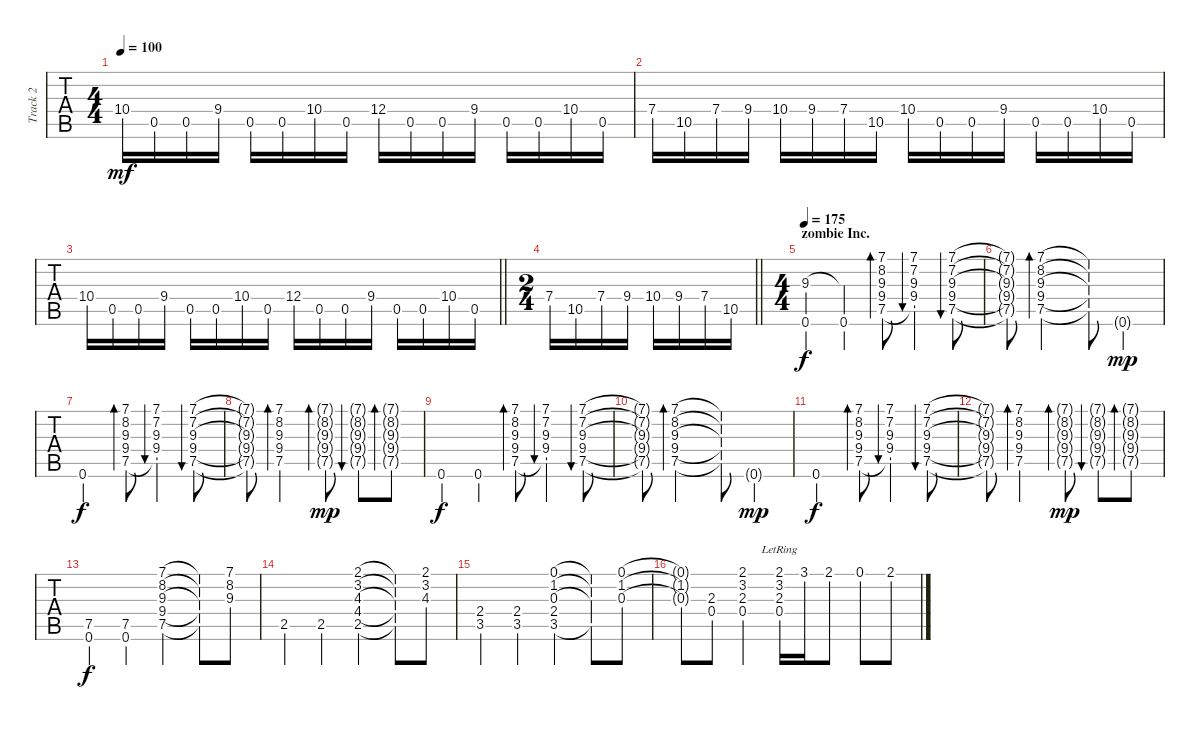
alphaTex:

\track ("Track 2" "Track 2") {instrument acousticguitarnylon}
\staff {tabs}
\tuning (E4 B3 G3 D3 A2 E2) {hide}
\ts (4 4)
\tempo 100
\clef g2
\ks c
10.4.16{dy mf} 0.5.16 0.5.16 9.4.16 0.5.16 0.5.16 10.4.16 0.5.16 12.4.16 0.5.16 0.5.16 9.4.16 0.5.16 0.5.16 10.4.16 0.5.16 |
7.4.16 10.5.16 7.4.16 9.4.16 10.4.16 9.4.16 7.4.16 10.5.16 10.4.16 0.5.16 0.5.16 9.4.16 0.5.16 0.5.16 10.4.16 0.5.16 |
\barLineRight lightlight
10.4.16 0.5.16 0.5.16 9.4.16 0.5.16 0.5.16 10.4.16 0.5.16 12.4.16 0.5.16 0.5.16 9.4.16 0.5.16 0.5.16 10.4.16 0.5.16 |
\ts (2 4)
\barLineRight lightlight
7.4.16 10.5.16 7.4.16 9.4.16 10.4.16 9.4.16 7.4.16 10.5.16 |
\ts (4 4)
\section ("" "zombie Inc.")
\tempo 175
(9.3 0.6).4{dy f} (9.3{t} 0.6).4 (7.1 8.2 9.3 9.4 7.5).8{bd 120} (7.1 7.2 9.3 9.4 7.5{t}).4{bu 120} (7.1 7.2 9.3 9.4 7.5).8{bu 120} |
(7.1{t} 7.2{t} 9.3{t} 9.4{t} 7.5{t}).8 (7.1 8.2 9.3 9.4 7.5).2{bd 120} (7.1{t} 8.2{t} 9.3{t} 9.4{t} 7.5{t}).8 0.6{g}.4{dy mp} |
0.6.2{dy f} (7.1 8.2 9.3 9.4 7.5).8{bd 120} (7.1 7.2 9.3 9.4 7.5{t}).4{bu 120} (7.1 7.2 9.3 9.4 7.5).8{bu 120} |
(7.1{t} 7.2{t} 9.3{t} 9.4{t} 7.5{t}).8 (7.1 8.2 9.3 9.4 7.5).2{bd 120} (7.1{g} 8.2{g} 9.3{g} 9.4{g} 7.5{g}).8{bd 120 dy mp} (7.1{g} 8.2{g} 9.3{g} 9.4{g} 7.5{g}).8{bu 120} (7.1{g} 8.2{g} 9.3{g} 9.4{g} 7.5{g}).8{bd 120} |
0.6.4{dy f} 0.6.4 (7.1 8.2 9.3 9.4 7.5).8{bd 120} (7.1 7.2 9.3 9.4 7.5{t}).4{bu 120} (7.1 7.2 9.3 9.4 7.5).8{bu 120} |
(7.1{t} 7.2{t} 9.3{t} 9.4{t} 7.5{t}).8 (7.1 8.2 9.3 9.4 7.5).2{bd 120} (7.1{t} 8.2{t} 9.3{t} 9.4{t} 7.5{t}).8 0.6{g}.4{dy mp} |
0.6.2{dy f} (7.1 8.2 9.3 9.4 7.5).8{bd 120} (7.1 7.2 9.3 9.4 7.5{t}).4{bu 120} (7.1 7.2 9.3 9.4 7.5).8{bu 120} |
(7.1{t} 7.2{t} 9.3{t} 9.4{t} 7.5{t}).8 (7.1 8.2 9.3 9.4 7.5).2{bd 120} (7.1{g} 8.2{g} 9.3{g} 9.4{g} 7.5{g}).8{bd 120 dy mp} (7.1{g} 8.2{g} 9.3{g} 9.4{g} 7.5{g}).8{bu 120} (7.1{g} 8.2{g} 9.3{g} 9.4{g} 7.5{g}).8{bd 120} |
(7.5 0.6).4{dy f} (7.5 0.6).4 (7.1 8.2 9.3 9.4 7.5).4 (7.1{t} 8.2{t} 9.3{t} 9.4{t} 7.5{t}).8 (7.1 8.2 9.3).8 |
2.5.4 2.5.4 (2.1 3.2 4.3 4.4 2.5).4 (2.1{t} 3.2{t} 4.3{t} 4.4{t} 2.5{t}).8 (2.1 3.2 4.3).8 |
(2.4 3.5).4 (2.4 3.5).4 (0.1 1.2 0.3 2.4 3.5).4 (0.1{t} 1.2{t} 0.3{t} 3.5{t}).8 (0.1 1.2 0.3).8 |
(0.1{t} 1.2{t} 0.3{t}).8 (2.3 0.4).8 (2.1 3.2 2.3 0.4).4 (2.1 3.2{lr} 2.3{lr} 0.4{lr}).16 3.1.16 2.1.8 0.1.8 2.1.8
